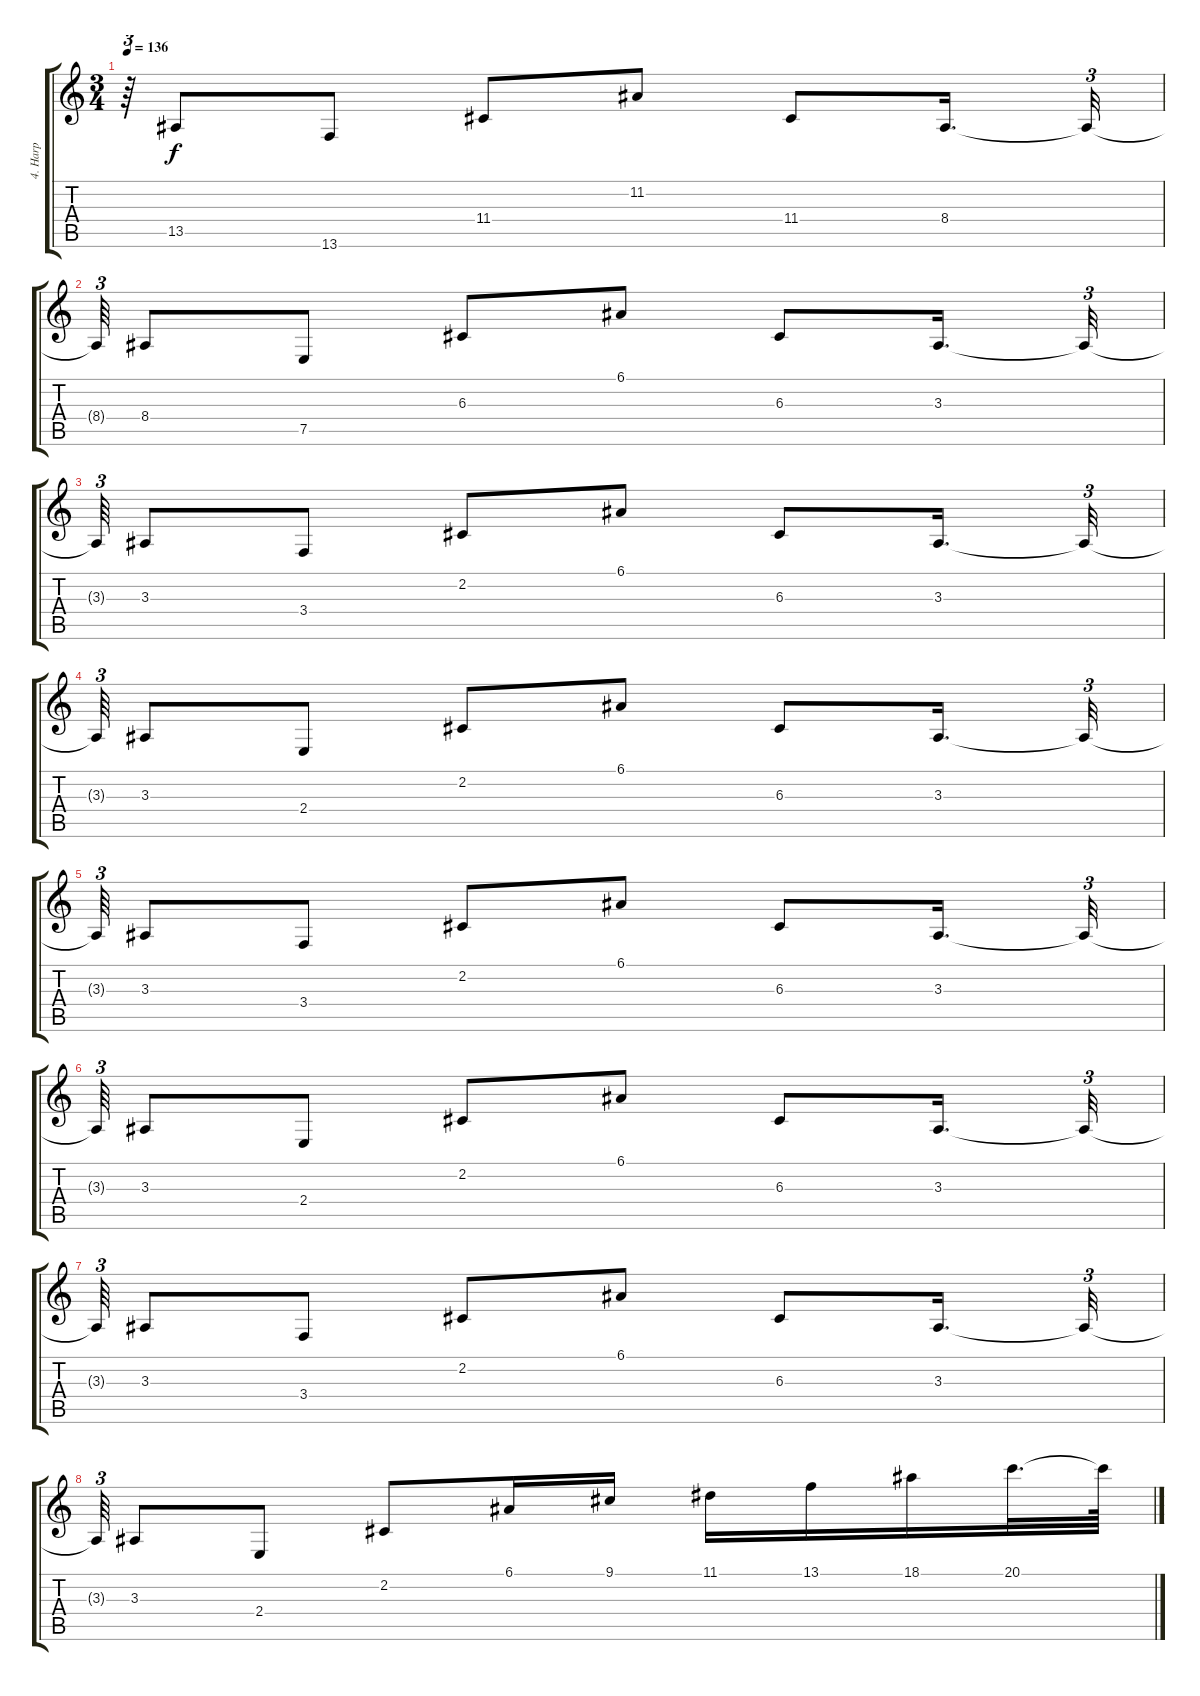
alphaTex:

\track ("4. Harp" "4. Harp") {instrument orchestralharp}
\staff {score tabs}
\tuning (E4 B3 G3 D3 A2 E2) {hide}
\ts (3 4)
\tempo 136
\clef g2
\ks c
r.64{tu (3 2) dy f} 13.5.8 13.6.8 11.4.8 11.2.8 11.4.8 8.4.16{d} 8.4{t}.32{tu (3 2)} |
8.4{t}.64{tu (3 2)} 8.4.8 7.5.8 6.3.8 6.1.8 6.3.8 3.3.16{d} 3.3{t}.32{tu (3 2)} |
3.3{t}.64{tu (3 2)} 3.3.8 3.4.8 2.2.8 6.1.8 6.3.8 3.3.16{d} 3.3{t}.32{tu (3 2)} |
3.3{t}.64{tu (3 2)} 3.3.8 2.4.8 2.2.8 6.1.8 6.3.8 3.3.16{d} 3.3{t}.32{tu (3 2)} |
3.3{t}.64{tu (3 2)} 3.3.8 3.4.8 2.2.8 6.1.8 6.3.8 3.3.16{d} 3.3{t}.32{tu (3 2)} |
3.3{t}.64{tu (3 2)} 3.3.8 2.4.8 2.2.8 6.1.8 6.3.8 3.3.16{d} 3.3{t}.32{tu (3 2)} |
3.3{t}.64{tu (3 2)} 3.3.8 3.4.8 2.2.8 6.1.8 6.3.8 3.3.16{d} 3.3{t}.32{tu (3 2)} |
3.3{t}.64{tu (3 2)} 3.3.8 2.4.8 2.2.8 6.1.16 9.1.16 11.1.16 13.1.16 18.1.16 20.1.32{d} 20.1{t}.64
